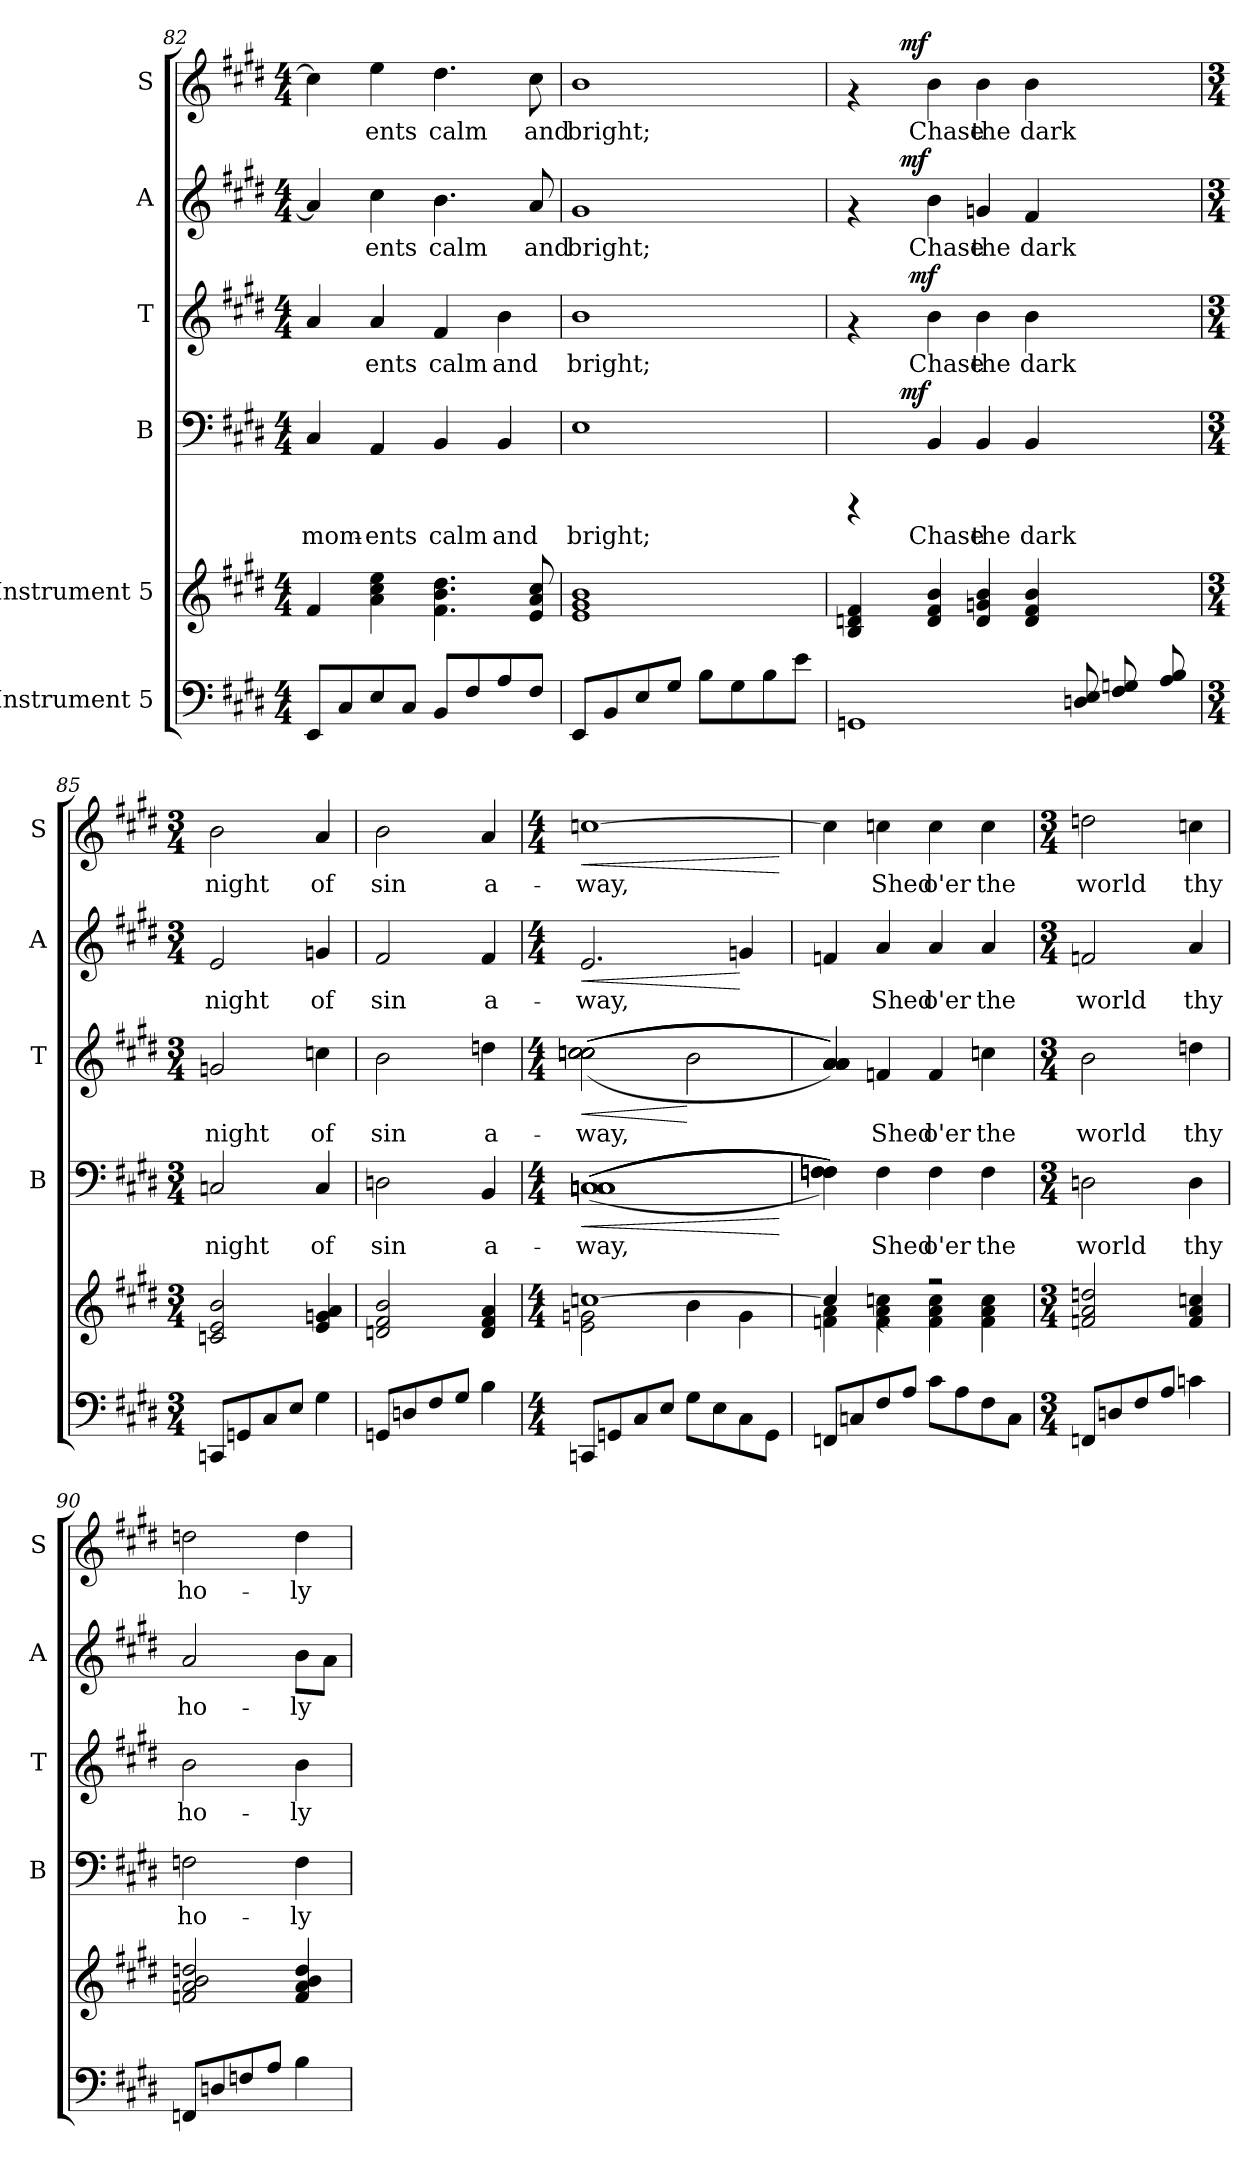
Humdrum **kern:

**kern	**kern	**kern	**text	**dynam	**kern	**text	**dynam	**kern	**text	**dynam	**kern	**text	**dynam
*part6	*part5	*part4	*part4	*part4	*part3	*part3	*part3	*part2	*part2	*part2	*part1	*part1	*part1
*staff6	*staff5	*staff4	*staff4	*staff4	*staff3	*staff3	*staff3	*staff2	*staff2	*staff2	*staff1	*staff1	*staff1
*I"Instrument 5	*I"Instrument 5	*I"B	*	*	*I"T	*	*	*I"A	*	*	*I"S	*	*
*	*	*I'B	*	*	*I'T	*	*	*I'A	*	*	*I'S	*	*
*clefF4	*clefG2	*clefF4	*	*	*clefG2	*	*	*clefG2	*	*	*clefG2	*	*
*k[f#c#g#d#]	*k[f#c#g#d#]	*k[f#c#g#d#]	*	*	*k[f#c#g#d#]	*	*	*k[f#c#g#d#]	*	*	*k[f#c#g#d#]	*	*
*E:	*E:	*E:	*	*	*E:	*	*	*E:	*	*	*E:	*	*
*M4/4	*M4/4	*M4/4	*	*	*M4/4	*	*	*M4/4	*	*	*M4/4	*	*
=82	=82	=82	=82	=82	=82	=82	=82	=82	=82	=82	=82	=82	=82
!	!	!	!LO:LY:b:cj	!	!	!LO:LY:b:cj	!	!	!LO:LY:b:rj	!	!	!LO:LY:b:cj	!
8EE/L	4f#/	4C#/	mom-	.	4a/	--	.	4a/]	--	.	4cc#\]	--	.
8C#/	.	.	.	.	.	.	.	.	.	.	.	.	.
!	!	!	!LO:LY:b:cj	!	!	!LO:LY:b:cj	!	!	!LO:LY:b:rj	!	!	!LO:LY:b:cj	!
8E/	4cc#\ 4a\ 4ee\	4AA/	-ents	.	4a/	-ents	.	4cc#\	-ents	.	4ee\	-ents	.
8C#/J	.	.	.	.	.	.	.	.	.	.	.	.	.
!	!	!	!LO:LY:b:cj	!	!	!LO:LY:b:cj	!	!	!LO:LY:b:rj	!	!	!LO:LY:b:cj	!
8BB/L	4.b\ 4.f#\ 4.dd#\	4BB/	calm	.	4f#/	calm	.	4.b\	calm	.	4.dd#\	calm	.
8F#/	.	.	.	.	.	.	.	.	.	.	.	.	.
!	!	!	!LO:LY:b:cj	!	!	!LO:LY:b:cj	!	!	!	!	!	!	!
8A/	.	4BB/	and	.	4b\	and	.	.	.	.	.	.	.
!	!	!	!	!	!	!	!	!	!LO:LY:b:rj	!	!	!LO:LY:b:cj	!
8F#/J	8cc#/ 8e/ 8a/	.	.	.	.	.	.	8a/	and	.	8cc#\	and	.
=83	=83	=83	=83	=83	=83	=83	=83	=83	=83	=83	=83	=83	=83
!	!	!	!LO:LY:b:cj	!	!	!LO:LY:b:cj	!	!	!LO:LY:b:rj	!	!	!LO:LY:b:cj	!
8EE/L	1g# 1e 1b	1E	bright;	.	1b	bright;	.	1g#	bright;	.	1b	bright;	.
8BB/	.	.	.	.	.	.	.	.	.	.	.	.	.
8E/	.	.	.	.	.	.	.	.	.	.	.	.	.
8G#/J	.	.	.	.	.	.	.	.	.	.	.	.	.
8B\L	.	.	.	.	.	.	.	.	.	.	.	.	.
8G#\	.	.	.	.	.	.	.	.	.	.	.	.	.
8B\	.	.	.	.	.	.	.	.	.	.	.	.	.
8e\J	.	.	.	.	.	.	.	.	.	.	.	.	.
!!LO:PB:g=z
=84	=84	=84	=84	=84	=84	=84	=84	=84	=84	=84	=84	=84	=84
*	*	*^	*	*	*^	*	*	*^	*	*	*^	*	*
1GGn	4f#/ 4dn/ 4B/	4rCCC	8.ryy	.	.	4rf	8ryy	.	.	4rf	8.ryy	.	.	4rf	8.ryy	.	.
.	.	.	.	.	.	.	16ryy	.	.	.	.	.	.	.	.	.	.
!	!	!	!	!	!LO:DY:a	!	!	!	!	!	!	!	!LO:DY:a	!	!	!	!LO:DY:a
.	.	.	1ryy	.	mf	.	64ryy	.	.	.	1ryy	.	mf	.	1ryy	.	mf
!	!	!	!	!	!	!	!	!	!LO:DY:a	!	!	!	!	!	!	!	!
.	.	.	.	.	.	.	1ryy	.	mf	.	.	.	.	.	.	.	.
!	!	!	!	!LO:LY:b:cj	!	!	!	!LO:LY:b:cj	!	!	!	!LO:LY:b:rj	!	!	!	!LO:LY:b:cj	!
.	4b/ 4f#/ 4d/	4BB/	.	Chase	.	4b\	.	Chase	.	4b\	.	Chase	.	4b\	.	Chase	.
!	!	!	!	!LO:LY:b:cj	!	!	!	!LO:LY:b:cj	!	!	!	!LO:LY:b:rj	!	!	!	!LO:LY:b:cj	!
.	4b/ 4d/ 4gn/	4BB/	.	the	.	4b\	.	the	.	4gn/	.	the	.	4b\	.	the	.
!	!	!	!	!LO:LY:b:cj	!	!	!	!LO:LY:b:cj	!	!	!	!LO:LY:b:rj	!	!	!	!LO:LY:b:cj	!
.	4b/ 4f#/ 4d/	4BB/	.	dark	.	4b\	.	dark	.	4f#/	.	dark	.	4b\	.	dark	.
8Dn/ 8E/	4.ryy	4.ryy	.	.	.	4.ryy	.	.	.	4.ryy	.	.	.	4.ryy	.	.	.
8F#/ 8Gn/	.	.	.	.	.	.	.	.	.	.	.	.	.	.	.	.	.
.	.	.	8.ryy	.	.	.	.	.	.	.	8.ryy	.	.	.	8.ryy	.	.
.	.	.	.	.	.	.	8ryy	.	.	.	.	.	.	.	.	.	.
8A/ 8B/L	.	.	.	.	.	.	.	.	.	.	.	.	.	.	.	.	.
.	.	.	.	.	.	.	32.ryy	.	.	.	.	.	.	.	.	.	.
*	*	*v	*v	*	*	*	*	*	*	*v	*v	*	*	*v	*v	*	*
*	*	*	*	*	*v	*v	*	*	*	*	*	*	*	*
=85	=85	=85	=85	=85	=85	=85	=85	=85	=85	=85	=85	=85	=85
*M3/4	*M3/4	*M3/4	*	*	*M3/4	*	*	*M3/4	*	*	*M3/4	*	*
*	*	*^	*	*	*^	*	*	*^	*	*	*^	*	*
!	!	!	!	!LO:LY:b:cj	!	!	!	!LO:LY:b:cj	!	!	!	!LO:LY:b:rj	!	!	!	!LO:LY:b:cj	!
*	*	*v	*v	*	*	*	*	*	*	*v	*v	*	*	*v	*v	*	*
*	*	*	*	*	*v	*v	*	*	*	*	*	*	*	*
8CCn/L	2e/ 2cn/ 2b/	2Cn/	night	.	2gn/	night	.	2e/	night	.	2b\	night	.
8GGn/	.	.	.	.	.	.	.	.	.	.	.	.	.
8C#/	.	.	.	.	.	.	.	.	.	.	.	.	.
8E/J	.	.	.	.	.	.	.	.	.	.	.	.	.
!	!	!	!LO:LY:b:cj	!	!	!LO:LY:b:cj	!	!	!LO:LY:b:rj	!	!	!LO:LY:b:cj	!
4G#\	4gn/ 4e/ 4a/	4C/	of	.	4ccn\	of	.	4gn/	of	.	4a/	of	.
=86	=86	=86	=86	=86	=86	=86	=86	=86	=86	=86	=86	=86	=86
!	!	!	!LO:LY:b:cj	!	!	!LO:LY:b:cj	!	!	!LO:LY:b:rj	!	!	!LO:LY:b:cj	!
8GGn/L	2f#/ 2dn/ 2b/	2Dn\	sin	.	2b\	sin	.	2f#/	sin	.	2b\	sin	.
8Dn/	.	.	.	.	.	.	.	.	.	.	.	.	.
8F#/	.	.	.	.	.	.	.	.	.	.	.	.	.
8G#/J	.	.	.	.	.	.	.	.	.	.	.	.	.
!	!	!	!LO:LY:b:cj	!	!	!LO:LY:b:cj	!	!	!LO:LY:b:rj	!	!	!LO:LY:b:cj	!
4B\	4a/ 4d/ 4f#/	4BB/	a-	.	4ddn\	a-	.	4f#/	a-	.	4a/	a-	.
=87	=87	=87	=87	=87	=87	=87	=87	=87	=87	=87	=87	=87	=87
*M4/4	*M4/4	*M4/4	*	*	*M4/4	*	*	*M4/4	*	*	*M4/4	*	*
*	*^	*	*	*	*	*	*	*	*	*	*	*	*
!	!	!	!	!LO:LY:b:cj	!LO:HP:b	!	!LO:LY:b:cj	!LO:HP:b	!	!LO:LY:b:rj	!LO:HP:b	!	!LO:LY:b:cj	!LO:HP:b
8CCn/L	[<1ccn	2e\ 2gn\	(>(>(>(>(>(>1Cn 1Cn 1Cn 1Cn 1Cn 1Cn	-way,	<	(>(>(>(>(>(>2ccn\ 2ccn\ 2ccn\ 2ccn\ 2ccn\ 2ccn\	-way,	<	2.e/	-way,	<	[<1ccn	-way,	<
8GGn/	.	.	.	.	.	.	.	.	.	.	.	.	.	.
8C#/	.	.	.	.	.	.	.	.	.	.	.	.	.	.
8E/J	.	.	.	.	.	.	.	.	.	.	.	.	.	.
!	!	!	!	!	!	!	!LO:LY:b:cj	!	!	!	!	!	!	!
8G#\L	.	4b\	.	.	.	2b\	.	[	.	.	.	.	.	.
8E\	.	.	.	.	.	.	.	.	.	.	.	.	.	.
!	!	!	!	!	!	!	!	!	!	!LO:LY:b:rj	!	!	!	!
8C#\	.	4g\	.	.	.	.	.	.	4gn/	.	[	.	.	.
8GG\J	.	.	.	.	.	.	.	.	.	.	.	.	.	.
*	*v	*v	*	*	*	*	*	*	*	*	*	*	*	*
.	.	.	.	[	.	.	.	.	.	.	.	.	[
!!LO:PB:g=z
=88	=88	=88	=88	=88	=88	=88	=88	=88	=88	=88	=88	=88	=88
*	*^	*	*	*	*	*	*	*	*	*	*	*	*
!	!	!	!	!LO:LY:b:cj	!	!	!LO:LY:b:cj	!	!	!LO:LY:b:rj	!	!	!LO:LY:b:cj	!
8FFn/L	4cc/]	4fn\ 4a\	4Fn\ 4Fn\ 4Fn\ 4Fn\ 4Fn\ 4Fn\))))))	.	.	4a/ 4a/ 4a/ 4a/ 4a/ 4a/))))))	.	.	4fn/	.	.	4cc\]	.	.
8Cn/	.	.	.	.	.	.	.	.	.	.	.	.	.	.
!	!	!	!	!LO:LY:b:cj	!	!	!LO:LY:b:cj	!	!	!LO:LY:b:rj	!	!	!LO:LY:b:cj	!
8F#/	4rf	4a\ 4f\ 4ccn\	4F\	Shed	.	4fn/	Shed	.	4a/	Shed	.	4ccn\	Shed	.
8A/J	.	.	.	.	.	.	.	.	.	.	.	.	.	.
!	!	!	!	!LO:LY:b:cj	!	!	!LO:LY:b:cj	!	!	!LO:LY:b:rj	!	!	!LO:LY:b:cj	!
8c#\L	2r	4cc\ 4f\ 4a\	4F\	o'er	.	4f/	o'er	.	4a/	o'er	.	4cc\	o'er	.
8A\	.	.	.	.	.	.	.	.	.	.	.	.	.	.
!	!	!	!	!LO:LY:b:cj	!	!	!LO:LY:b:cj	!	!	!LO:LY:b:rj	!	!	!LO:LY:b:cj	!
8F#\	.	4cc\ 4a\ 4f\	4F\	the	.	4ccn\	the	.	4a/	the	.	4cc\	the	.
8C\J	.	.	.	.	.	.	.	.	.	.	.	.	.	.
*	*v	*v	*	*	*	*	*	*	*	*	*	*	*	*
=89	=89	=89	=89	=89	=89	=89	=89	=89	=89	=89	=89	=89	=89
*M3/4	*M3/4	*M3/4	*	*	*M3/4	*	*	*M3/4	*	*	*M3/4	*	*
!	!	!	!LO:LY:b:cj	!	!	!LO:LY:b:cj	!	!	!LO:LY:b:rj	!	!	!LO:LY:b:cj	!
8FFn/L	2ddn/ 2a/ 2fn/	2Dn\	world	.	2b\	world	.	2fn/	world	.	2ddn\	world	.
8Dn/	.	.	.	.	.	.	.	.	.	.	.	.	.
8F#/	.	.	.	.	.	.	.	.	.	.	.	.	.
8A/J	.	.	.	.	.	.	.	.	.	.	.	.	.
!	!	!	!LO:LY:b:cj	!	!	!LO:LY:b:cj	!	!	!LO:LY:b:rj	!	!	!LO:LY:b:cj	!
4cn\	4ccn/ 4a/ 4f/	4D\	thy	.	4ddn\	thy	.	4a/	thy	.	4ccn\	thy	.
=90	=90	=90	=90	=90	=90	=90	=90	=90	=90	=90	=90	=90	=90
!	!	!	!LO:LY:b:cj	!	!	!LO:LY:b:cj	!	!	!LO:LY:b:rj	!	!	!LO:LY:b:cj	!
8FFn/L	2ddn/ 2a/ 2fn/ 2b/	2Fn\	ho-	.	2b\	ho-	.	2a/	ho-	.	2ddn\	ho-	.
8Dn/	.	.	.	.	.	.	.	.	.	.	.	.	.
8Fn/	.	.	.	.	.	.	.	.	.	.	.	.	.
8A/J	.	.	.	.	.	.	.	.	.	.	.	.	.
!	!	!	!LO:LY:b:cj	!	!	!LO:LY:b:cj	!	!	!LO:LY:b:rj	!	!	!LO:LY:b:cj	!
4B\	4dd/ 4a/ 4f/ 4b/	4F\	-ly	.	4b\	-ly	.	8b\L	-ly	.	4dd\	-ly	.
!	!	!	!	!	!	!	!	!	!LO:LY:b:rj	!	!	!	!
.	.	.	.	.	.	.	.	8a\J	.	.	.	.	.
=	=	=	=	=	=	=	=	=	=	=	=	=	=
*-	*-	*-	*-	*-	*-	*-	*-	*-	*-	*-	*-	*-	*-
